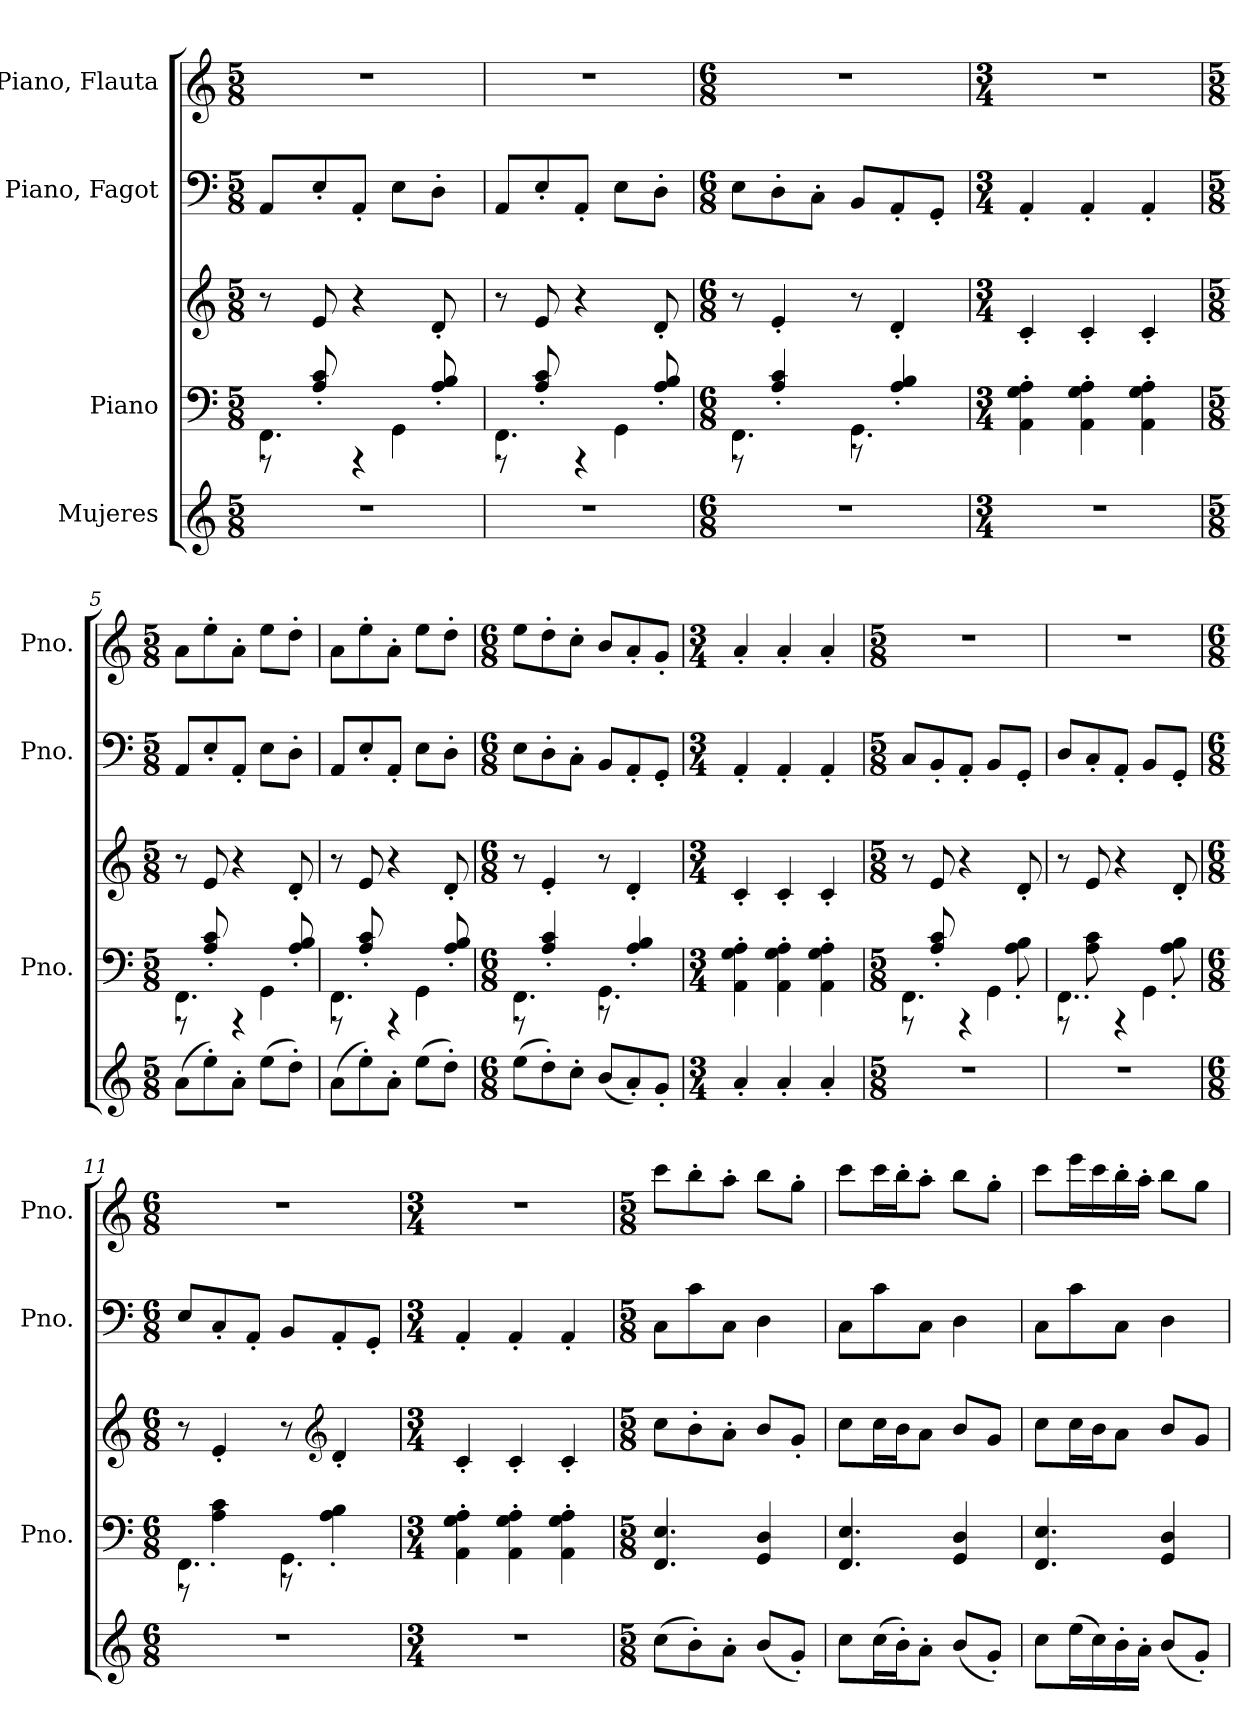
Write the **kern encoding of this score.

**kern	**kern	**kern	**kern	**kern
*part4	*part3	*part3	*part2	*part1
*staff5	*staff4	*staff3	*staff2	*staff1
*I"Mujeres	*I"Piano	*	*I"Piano, Fagot	*I"Piano, Flauta
*	*I'Pno.	*	*I'Pno.	*I'Pno.
*stria5	*	*	*	*
*clefG2	*clefF4	*clefG2	*clefF4	*clefG2
*k[]	*k[]	*k[]	*k[]	*k[]
*M5/8	*M5/8	*M5/8	*M5/8	*M5/8
=1	=1	=1	=1	=1
*	*^	*	*	*^
8%5r	4.FF\	8r	8r	8AA/L	8%5r	16ryy
*	*	*	*	*	*MM130	*
.	.	.	.	.	.	2ryy
.	.	8A/' 8c/'	8e/	8E'/	.	.
.	.	4r	4r	8AA'/J	.	.
.	4GG\	.	.	8E\L	.	.
.	.	8A/' 8B/'	8d'/	8D'\J	.	.
.	.	.	.	.	.	16ryy
*	*	*	*	*	*v	*v
=2	=2	=2	=2	=2	=2
8%5r	4.FF\	8r	8r	8AA/L	8%5r
.	.	8A/' 8c/'	8e/	8E'/	.
.	.	4r	4r	8AA'/J	.
.	4GG\	.	.	8E\L	.
.	.	8A/' 8B/'	8d'/	8D'\J	.
=3	=3	=3	=3	=3	=3
*M6/8	*M6/8	*	*M6/8	*M6/8	*M6/8
2.r	4.FF\	8r	8r	8E\L	2.r
.	.	4A/' 4c/'	4e'/	8D'\	.
.	.	.	.	8C'\J	.
.	4.GG\	8r	8r	8BB/L	.
.	.	4A/' 4B/'	4d'/	8AA'/	.
.	.	.	.	8GG'/J	.
*	*v	*v	*	*	*
=4	=4	=4	=4	=4
*M3/4	*M3/4	*M3/4	*M3/4	*M3/4
2.r	4AA\' 4G\' 4A\'	4c'/	4AA'/	2.r
.	4AA\' 4G\' 4A\'	4c'/	4AA'/	.
.	4AA\' 4G\' 4A\'	4c'/	4AA'/	.
=5	=5	=5	=5	=5
*M5/8	*M5/8	*M5/8	*M5/8	*M5/8
*	*^	*	*	*
(>8a\L	4.FF\	8r	8r	8AA/L	8a\L
8ee'\)	.	8A/' 8c/'	8e/	8E'/	8ee'\
8a'\J	.	4r	4r	8AA'/J	8a'\J
(>8ee\L	4GG\	.	.	8E\L	8ee\L
8dd'\J)	.	8A/' 8B/'	8d'/	8D'\J	8dd'\J
=6	=6	=6	=6	=6	=6
(>8a\L	4.FF\	8r	8r	8AA/L	8a\L
8ee'\)	.	8A/' 8c/'	8e/	8E'/	8ee'\
8a'\J	.	4r	4r	8AA'/J	8a'\J
(>8ee\L	4GG\	.	.	8E\L	8ee\L
8dd'\J)	.	8A/' 8B/'	8d'/	8D'\J	8dd'\J
=7	=7	=7	=7	=7	=7
*M6/8	*M6/8	*	*M6/8	*M6/8	*M6/8
(>8ee\L	4.FF\	8r	8r	8E\L	8ee\L
8dd'\)	.	4A/' 4c/'	4e'/	8D'\	8dd'\
8cc'\J	.	.	.	8C'\J	8cc'\J
(<8b/L	4.GG\	8r	8r	8BB/L	8b/L
8a'/)	.	4A/' 4B/'	4d'/	8AA'/	8a'/
8g'/J	.	.	.	8GG'/J	8g'/J
*	*v	*v	*	*	*
!!LO:LB:g=z
=8	=8	=8	=8	=8
*M3/4	*M3/4	*M3/4	*M3/4	*M3/4
4a'/	4AA\' 4G\' 4A\'	4c'/	4AA'/	4a'/
4a'/	4AA\' 4G\' 4A\'	4c'/	4AA'/	4a'/
4a'/	4AA\' 4G\' 4A\'	4c'/	4AA'/	4a'/
=9	=9	=9	=9	=9
*M5/8	*M5/8	*M5/8	*M5/8	*M5/8
*	*^	*	*	*
8%5r	4.FF\	8r	8r	8C/L	8%5r
.	.	8A/' 8c/'	8e/	8BB'/	.
.	.	4r	4r	8AA'/J	.
.	4GG\	.	.	8BB/L	.
.	.	8A\' 8B\'	8d'/	8GG'/J	.
=10	=10	=10	=10	=10	=10
8%5r	4.FF\	8r	8r	8D/L	8%5r
.	.	8A\' 8c\'	8e/	8C'/	.
.	.	4r	4r	8AA'/J	.
.	4GG\	.	.	8BB/L	.
.	.	8A\' 8B\'	8d'/	8GG'/J	.
=11	=11	=11	=11	=11	=11
*M6/8	*M6/8	*	*M6/8	*M6/8	*M6/8
2.r	4.FF\	8r	8r	8E/L	2.r
.	.	4A\' 4c\'	4e'/	8C'/	.
.	.	.	.	8AA'/J	.
.	4.GG\	8r	8r	8BB/L	.
*	*	*	*clefG2	*	*
.	.	4A\' 4B\'	4d'/	8AA'/	.
.	.	.	.	8GG'/J	.
*	*v	*v	*	*	*
=12	=12	=12	=12	=12
*M3/4	*M3/4	*M3/4	*M3/4	*M3/4
2.r	4AA\' 4G\' 4A\'	4c'/	4AA'/	2.r
.	4AA\' 4G\' 4A\'	4c'/	4AA'/	.
.	4AA\' 4G\' 4A\'	4c'/	4AA'/	.
=13	=13	=13	=13	=13
*M5/8	*M5/8	*M5/8	*M5/8	*M5/8
(>8cc\L	4.FF/ 4.E/	8cc\L	8C\L	8ccc\L
8b'\)	.	8b'\	8c\	8bb'\
8a'\J	.	8a'\J	8C\J	8aa'\J
(<8b/L	4GG/ 4D/	8b/L	4D\	8bb\L
8g'/J)	.	8g'/J	.	8gg'\J
=14	=14	=14	=14	=14
8cc\L	4.FF/ 4.E/	8cc\L	8C\L	8ccc\L
(>16cc\L	.	16cc\L	8c\	16ccc\L
16b'\J)	.	16b\J	.	16bb'\J
8a'\J	.	8a\J	8C\J	8aa'\J
(<8b/L	4GG/ 4D/	8b/L	4D\	8bb\L
8g'/J)	.	8g/J	.	8gg'\J
!!LO:PB:g=z
=15	=15	=15	=15	=15
8cc\L	4.FF/ 4.E/	8cc\L	8C\L	8ccc\L
(>16ee\L	.	16cc\L	8c\	16eee\L
16cc\)	.	16b\J	.	16ccc\
16b'\	.	8a\J	8C\J	16bb'\
16a'\JJ	.	.	.	16aa'\JJ
(<8b/L	4GG/ 4D/	8b/L	4D\	8bb\L
8g'/J)	.	8g/J	.	8gg\J
=	=	=	=	=
*-	*-	*-	*-	*-
